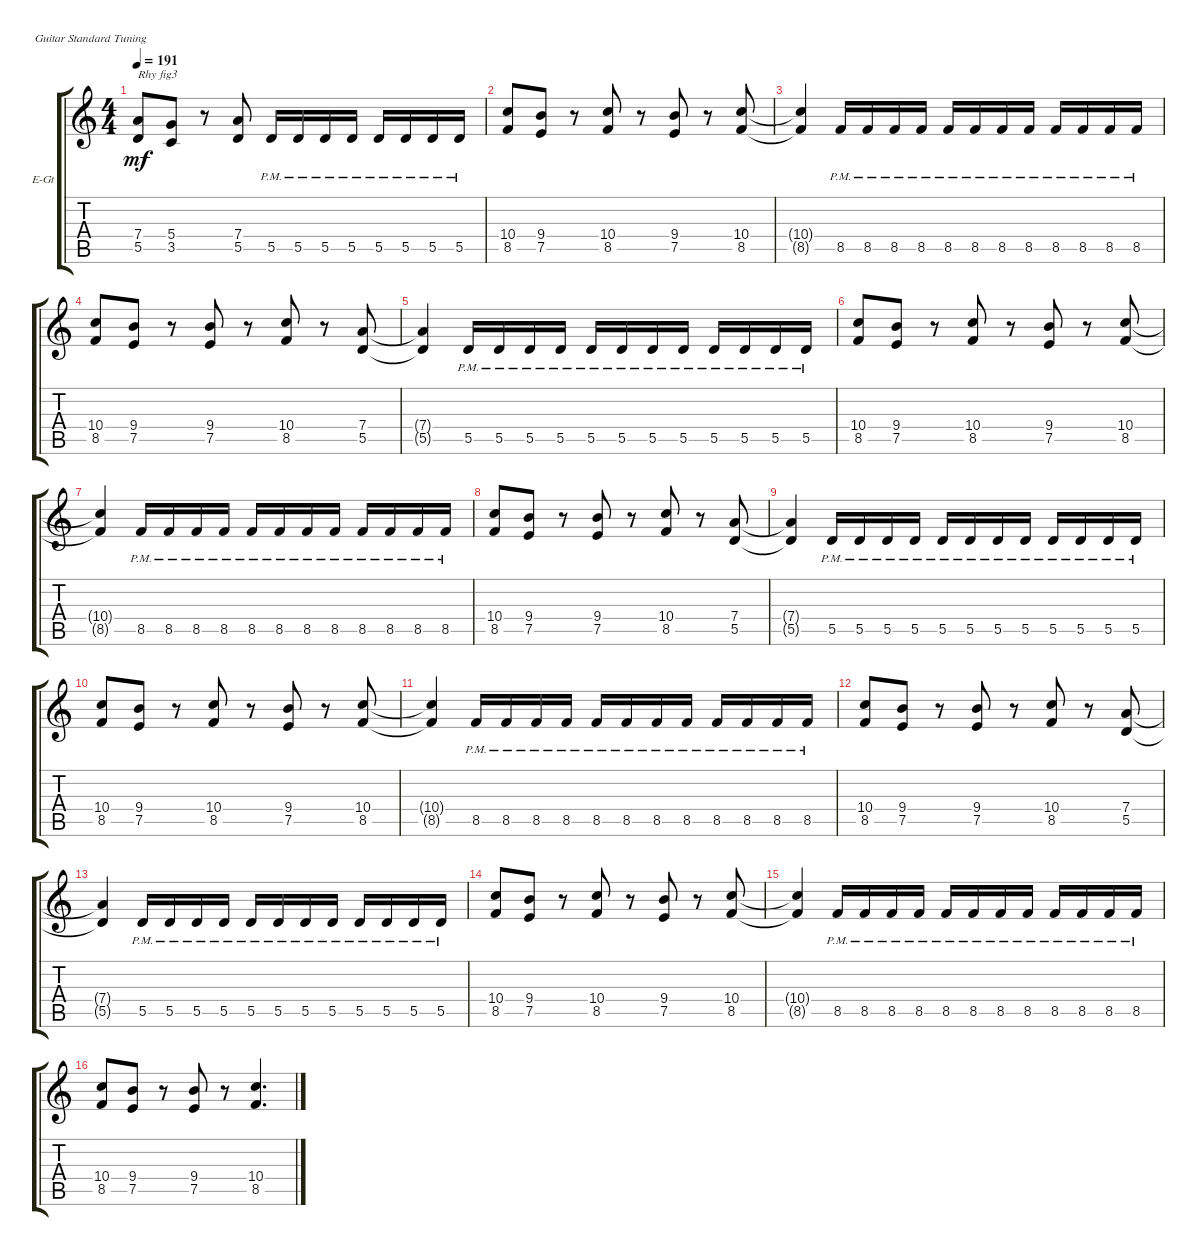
\defaultSystemsLayout 4
\bracketExtendMode groupsimilarinstruments
\firstSystemTrackNameOrientation horizontal
\otherSystemsTrackNameOrientation horizontal
\track ("Electric Guitar" "E-Gt") {instrument distortionguitar}
\staff {score tabs}
\tuning (E4 B3 G3 D3 A2 E2)
\ts (4 4)
\tempo 191
\clef g2
\ks c
(5.5 7.4).8{txt "Rhy fig3" dy mf} (5.4 3.5).8 r.8 (5.5 7.4).8 5.5{pm}.16 5.5{pm}.16 5.5{pm}.16 5.5{pm}.16 5.5{pm}.16 5.5{pm}.16 5.5{pm}.16 5.5{pm}.16 |
(8.5 10.4).8 (9.4 7.5).8 r.8 (8.5 10.4).8 r.8 (9.4 7.5).8 r.8 (8.5 10.4).8 |
(8.5{t} 10.4{t}).4 8.5{pm}.16 8.5{pm}.16 8.5{pm}.16 8.5{pm}.16 8.5{pm}.16 8.5{pm}.16 8.5{pm}.16 8.5{pm}.16 8.5{pm}.16 8.5{pm}.16 8.5{pm}.16 8.5{pm}.16 |
(8.5 10.4).8 (9.4 7.5).8 r.8 (7.5 9.4).8 r.8 (10.4 8.5).8 r.8 (5.5 7.4).8 |
(5.5{t} 7.4{t}).4 5.5{pm}.16 5.5{pm}.16 5.5{pm}.16 5.5{pm}.16 5.5{pm}.16 5.5{pm}.16 5.5{pm}.16 5.5{pm}.16 5.5{pm}.16 5.5{pm}.16 5.5{pm}.16 5.5{pm}.16 |
(8.5 10.4).8 (9.4 7.5).8 r.8 (8.5 10.4).8 r.8 (9.4 7.5).8 r.8 (8.5 10.4).8 |
(8.5{t} 10.4{t}).4 8.5{pm}.16 8.5{pm}.16 8.5{pm}.16 8.5{pm}.16 8.5{pm}.16 8.5{pm}.16 8.5{pm}.16 8.5{pm}.16 8.5{pm}.16 8.5{pm}.16 8.5{pm}.16 8.5{pm}.16 |
(8.5 10.4).8 (9.4 7.5).8 r.8 (7.5 9.4).8 r.8 (10.4 8.5).8 r.8 (5.5 7.4).8 |
(5.5{t} 7.4{t}).4 5.5{pm}.16 5.5{pm}.16 5.5{pm}.16 5.5{pm}.16 5.5{pm}.16 5.5{pm}.16 5.5{pm}.16 5.5{pm}.16 5.5{pm}.16 5.5{pm}.16 5.5{pm}.16 5.5{pm}.16 |
(8.5 10.4).8 (9.4 7.5).8 r.8 (8.5 10.4).8 r.8 (9.4 7.5).8 r.8 (8.5 10.4).8 |
(8.5{t} 10.4{t}).4 8.5{pm}.16 8.5{pm}.16 8.5{pm}.16 8.5{pm}.16 8.5{pm}.16 8.5{pm}.16 8.5{pm}.16 8.5{pm}.16 8.5{pm}.16 8.5{pm}.16 8.5{pm}.16 8.5{pm}.16 |
(8.5 10.4).8 (9.4 7.5).8 r.8 (7.5 9.4).8 r.8 (10.4 8.5).8 r.8 (5.5 7.4).8 |
(5.5{t} 7.4{t}).4 5.5{pm}.16 5.5{pm}.16 5.5{pm}.16 5.5{pm}.16 5.5{pm}.16 5.5{pm}.16 5.5{pm}.16 5.5{pm}.16 5.5{pm}.16 5.5{pm}.16 5.5{pm}.16 5.5{pm}.16 |
(8.5 10.4).8 (9.4 7.5).8 r.8 (8.5 10.4).8 r.8 (9.4 7.5).8 r.8 (8.5 10.4).8 |
(8.5{t} 10.4{t}).4 8.5{pm}.16 8.5{pm}.16 8.5{pm}.16 8.5{pm}.16 8.5{pm}.16 8.5{pm}.16 8.5{pm}.16 8.5{pm}.16 8.5{pm}.16 8.5{pm}.16 8.5{pm}.16 8.5{pm}.16 |
(8.5 10.4).8 (9.4 7.5).8 r.8 (7.5 9.4).8 r.8 (10.4 8.5).4{d}
